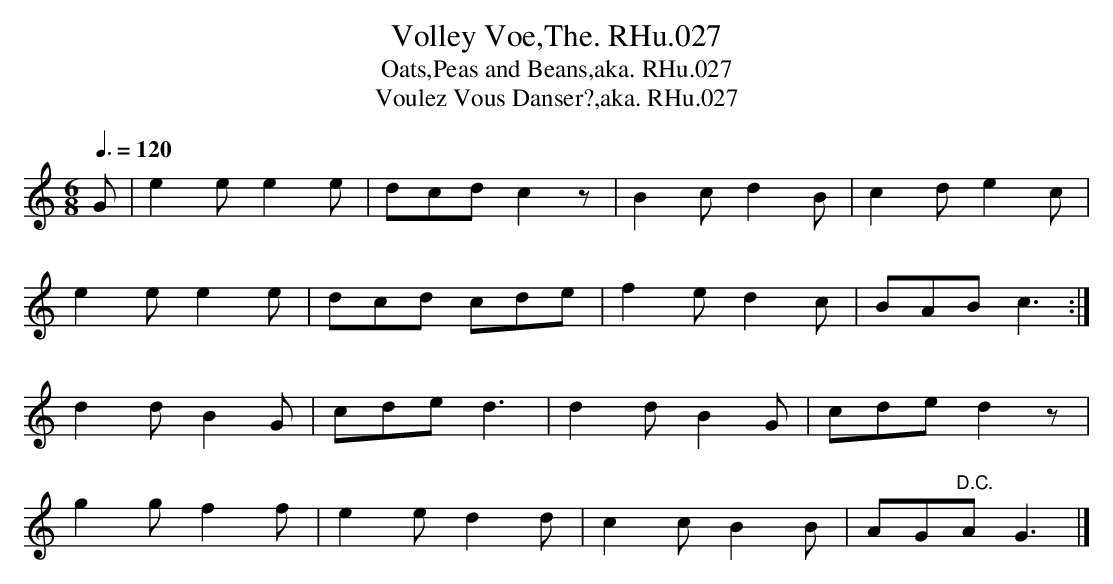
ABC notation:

X:1
T:Volley Voe,The. RHu.027
T:Oats,Peas and Beans,aka. RHu.027
T:Voulez Vous Danser?,aka. RHu.027
L:1/8
M:6/8
Q:3/8=120
K:C
G|e2ee2e|dcdc2z|B2cd2B|c2de2c|!
e2ee2e|dcd cde|f2ed2c|BABc3:|!
d2dB2G|cded3|d2dB2G|cded2z|!
g2gf2f|e2ed2d|c2cB2B|AG"D.C."AG3|]
